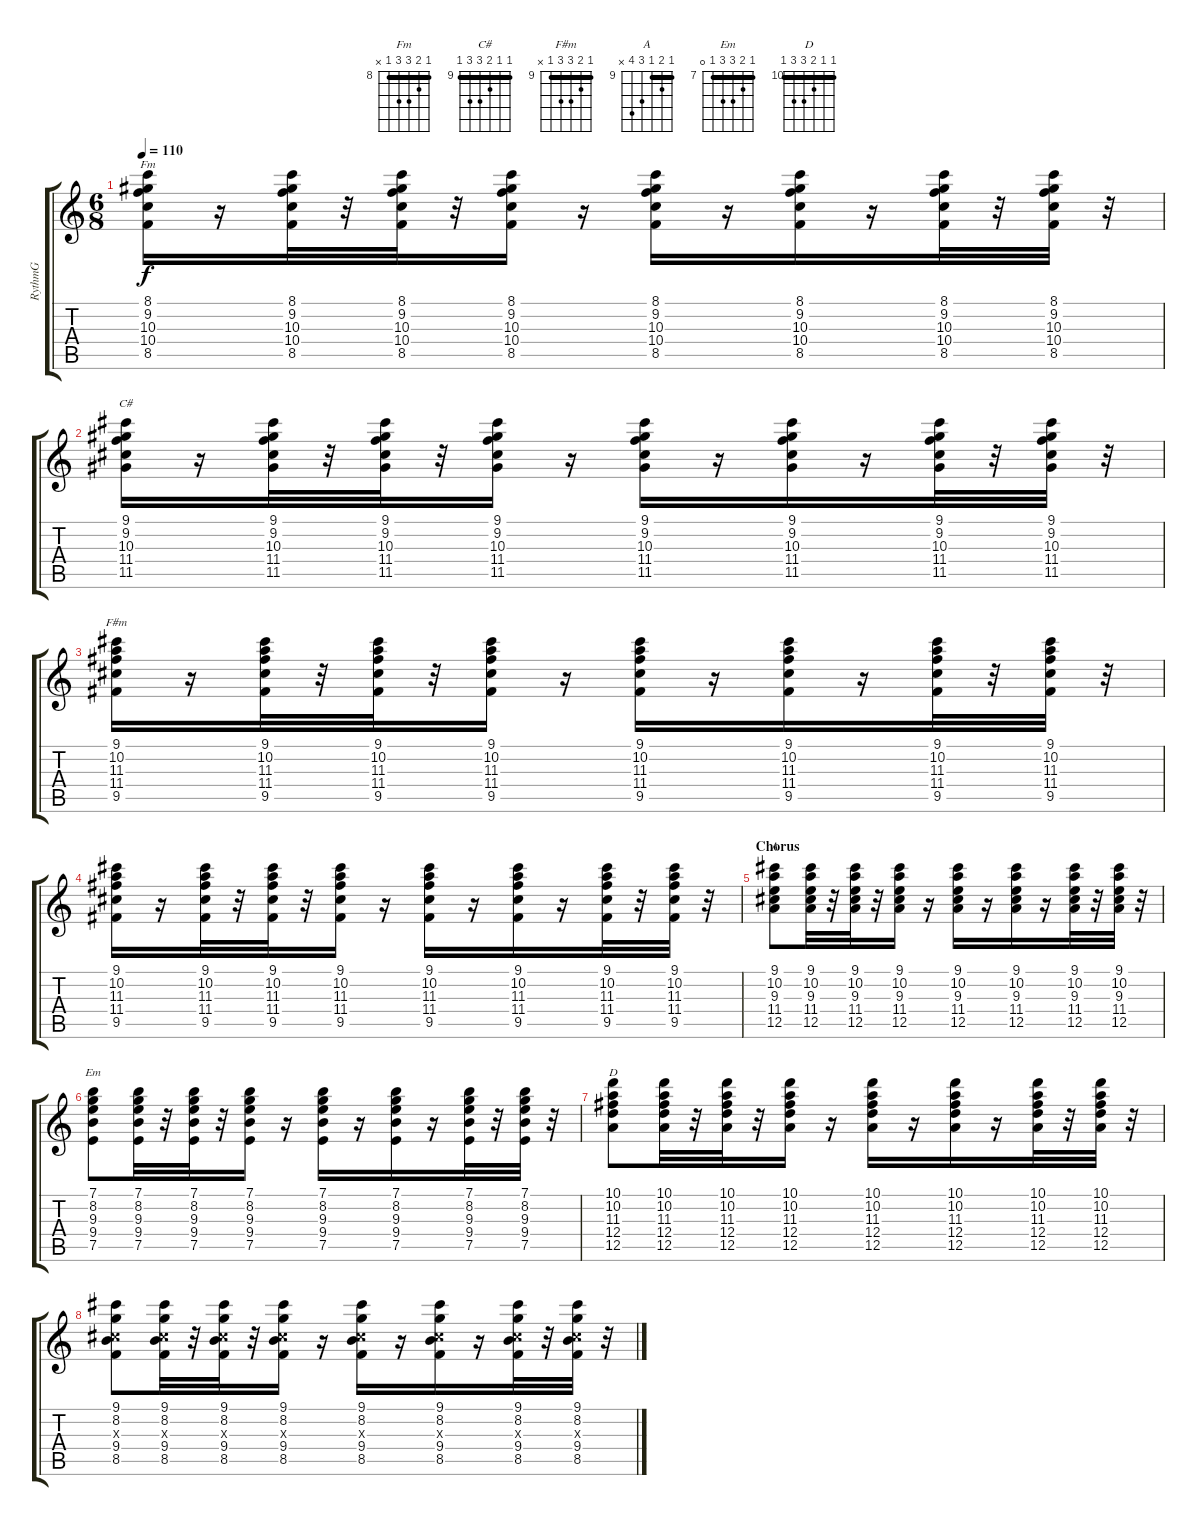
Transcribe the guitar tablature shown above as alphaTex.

\track ("RythmG" "RythmG") {instrument acousticguitarsteel}
\staff {score tabs}
\tuning (E4 B3 G3 D3 A2 E2) {hide}
\chord ("Fm" 8 9 10 10 8 x) {firstfret 8 barre 8}
\chord ("C#" 9 9 10 11 11 9) {firstfret 9 barre 9}
\chord ("F#m" 9 10 11 11 9 x) {firstfret 9 barre 9}
\chord ("A" 9 10 9 11 12 x) {firstfret 9 barre 9}
\chord ("Em" 7 8 9 9 7 0) {firstfret 7 barre 7}
\chord ("D" 10 10 11 12 12 10) {firstfret 10 barre 10}
\ts (6 8)
\tempo 110
\clef g2
\ks c
(8.1 9.2 10.3 10.4 8.5).16{ch "Fm" dy f} r.16 (8.1 9.2 10.3 10.4 8.5).32 r.32 (8.1 9.2 10.3 10.4 8.5).32 r.32 (8.1 9.2 10.3 10.4 8.5).16 r.16 (8.1 9.2 10.3 10.4 8.5).16 r.16 (8.1 9.2 10.3 10.4 8.5).16 r.16 (8.1 9.2 10.3 10.4 8.5).32 r.32 (8.1 9.2 10.3 10.4 8.5).32 r.32 |
(9.1 9.2 10.3 11.4 11.5).16{ch "C#"} r.16 (9.1 9.2 10.3 11.4 11.5).32 r.32 (9.1 9.2 10.3 11.4 11.5).32 r.32 (9.1 9.2 10.3 11.4 11.5).16 r.16 (9.1 9.2 10.3 11.4 11.5).16 r.16 (9.1 9.2 10.3 11.4 11.5).16 r.16 (9.1 9.2 10.3 11.4 11.5).32 r.32 (9.1 9.2 10.3 11.4 11.5).32 r.32 |
(9.1 10.2 11.3 11.4 9.5).16{ch "F#m"} r.16 (9.1 10.2 11.3 11.4 9.5).32 r.32 (9.1 10.2 11.3 11.4 9.5).32 r.32 (9.1 10.2 11.3 11.4 9.5).16 r.16 (9.1 10.2 11.3 11.4 9.5).16 r.16 (9.1 10.2 11.3 11.4 9.5).16 r.16 (9.1 10.2 11.3 11.4 9.5).32 r.32 (9.1 10.2 11.3 11.4 9.5).32 r.32 |
(9.1 10.2 11.3 11.4 9.5).16 r.16 (9.1 10.2 11.3 11.4 9.5).32 r.32 (9.1 10.2 11.3 11.4 9.5).32 r.32 (9.1 10.2 11.3 11.4 9.5).16 r.16 (9.1 10.2 11.3 11.4 9.5).16 r.16 (9.1 10.2 11.3 11.4 9.5).16 r.16 (9.1 10.2 11.3 11.4 9.5).32 r.32 (9.1 10.2 11.3 11.4 9.5).32 r.32 |
\section ("" "Chorus")
(9.1 10.2 9.3 11.4 12.5).8{ch "A"} (9.1 10.2 9.3 11.4 12.5).32 r.32 (9.1 10.2 9.3 11.4 12.5).32 r.32 (9.1 10.2 9.3 11.4 12.5).16 r.16 (9.1 10.2 9.3 11.4 12.5).16 r.16 (9.1 10.2 9.3 11.4 12.5).16 r.16 (9.1 10.2 9.3 11.4 12.5).32 r.32 (9.1 10.2 9.3 11.4 12.5).32 r.32 |
(7.1 8.2 9.3 9.4 7.5).8{ch "Em"} (7.1 8.2 9.3 9.4 7.5).32 r.32 (7.1 8.2 9.3 9.4 7.5).32 r.32 (7.1 8.2 9.3 9.4 7.5).16 r.16 (7.1 8.2 9.3 9.4 7.5).16 r.16 (7.1 8.2 9.3 9.4 7.5).16 r.16 (7.1 8.2 9.3 9.4 7.5).32 r.32 (7.1 8.2 9.3 9.4 7.5).32 r.32 |
(10.1 10.2 11.3 12.4 12.5).8{ch "D"} (10.1 10.2 11.3 12.4 12.5).32 r.32 (10.1 10.2 11.3 12.4 12.5).32 r.32 (10.1 10.2 11.3 12.4 12.5).16 r.16 (10.1 10.2 11.3 12.4 12.5).16 r.16 (10.1 10.2 11.3 12.4 12.5).16 r.16 (10.1 10.2 11.3 12.4 12.5).32 r.32 (10.1 10.2 11.3 12.4 12.5).32 r.32 |
(9.1 8.2 6.3{x} 9.4 8.5).8 (9.1 8.2 6.3{x} 9.4 8.5).32 r.32 (9.1 8.2 6.3{x} 9.4 8.5).32 r.32 (9.1 8.2 6.3{x} 9.4 8.5).16 r.16 (9.1 8.2 6.3{x} 9.4 8.5).16 r.16 (9.1 8.2 6.3{x} 9.4 8.5).16 r.16 (9.1 8.2 6.3{x} 9.4 8.5).32 r.32 (9.1 8.2 6.3{x} 9.4 8.5).32 r.32
